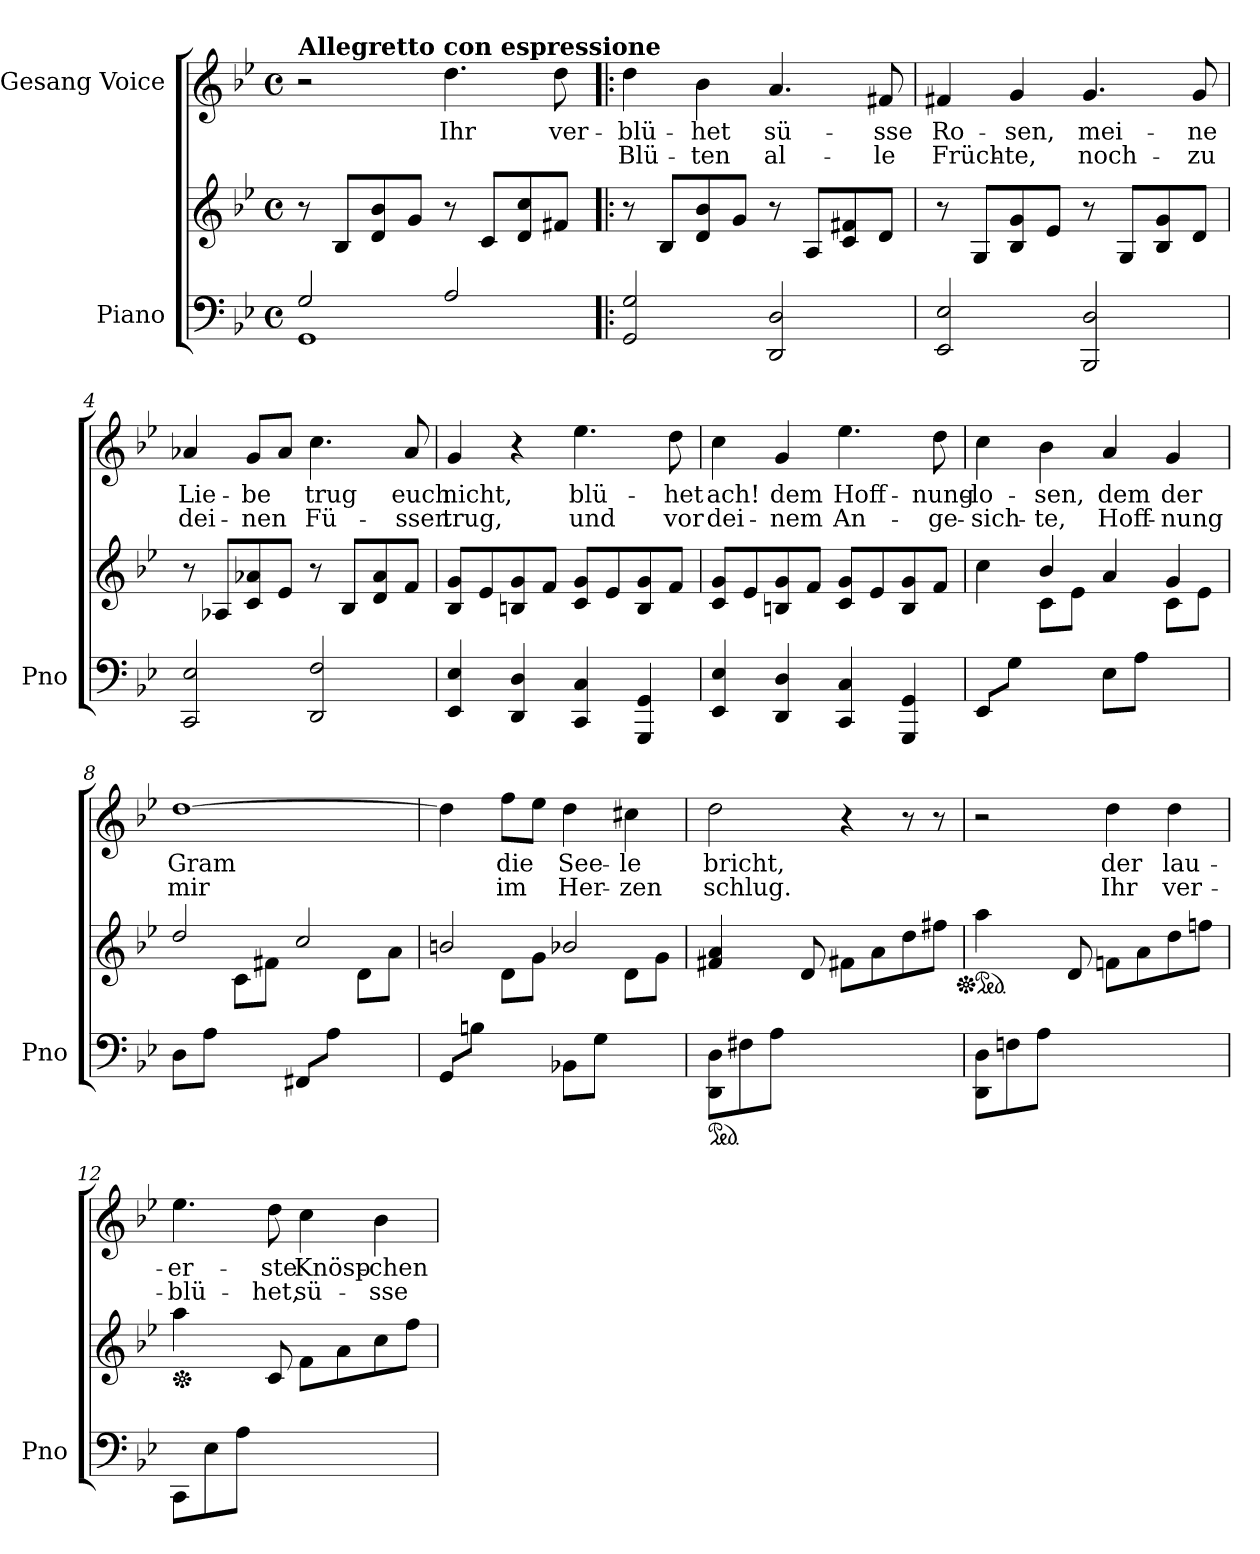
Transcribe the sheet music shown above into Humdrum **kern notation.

**kern	**kern	**kern	**text	**text
*part2	*part2	*part1	*part1	*part1
*staff3	*staff2	*staff1	*staff1	*staff1
*I"Piano	*	*I"Gesang Voice	*	*
*I'Pno	*	*	*	*
*clefF4	*clefG2	*clefG2	*	*
*k[b-e-]	*k[b-e-]	*k[b-e-]	*	*
*M4/4	*M4/4	*M4/4	*	*
*met(c)	*met(c)	*met(c)	*	*
=1	=1	=1	=1	=1
*^	*	*	*	*
!	!	!	!LO:TX:a:B:t=Allegretto con espressione	!	!
2G/	1GG	8r	2r	.	.
.	.	8B-/L	.	.	.
.	.	8d/ 8b-/	.	.	.
.	.	8g/J	.	.	.
2A/	.	8r	4.dd\	Ihr	.
.	.	8c/L	.	.	.
.	.	8d/ 8cc/	.	.	.
.	.	8f#X/J	8dd\	ver-	.
*v	*v	*	*	*	*
=2!|:	=2!|:	=2!|:	=2!|:	=2!|:
2GG/ 2G/	8r	4dd\	-blü-	Blü-
.	8B-/L	.	.	.
.	8d/ 8b-/	4b-\	-het	-ten
.	8g/J	.	.	.
2DD/ 2D/	8r	4.a/	sü-	al-
.	8A/L	.	.	.
.	8c/ 8f#X/	.	.	.
.	8d/J	8f#X/	-sse	-le
=3	=3	=3	=3	=3
2EE-/ 2E-/	8r	4f#X/	Ro-	Früch-
.	8G/L	.	.	.
.	8B-/ 8g/	4g/	-sen,	-te,
.	8e-/J	.	.	.
2BBB-/ 2D/	8r	4.g/	mei-	noch-
.	8G/L	.	.	.
.	8B-/ 8g/	.	.	.
.	8d/J	8g/	-ne	-zu
=4	=4	=4	=4	=4
2CC/ 2E-/	8r	4a-X/	Lie-	dei-
.	8A-X/L	.	.	.
.	8c/ 8a-X/	8g/L	-be	-nen
.	8e-/J	8a-/J	.	.
2DD/ 2F/	8r	4.cc\	trug	Fü-
.	8B-/L	.	.	.
.	8d/ 8a-/	.	.	.
.	8f/J	8a-/	euch	-ssen
=5	=5	=5	=5	=5
4EE-/ 4E-/	8B-/ 8g/L	4g/	nicht,	trug,
.	8e-/	.	.	.
4DD/ 4D/	8Bn/ 8g/	4r	.	.
.	8f/J	.	.	.
4CC/ 4C/	8c/ 8g/L	4.ee-\	blü-	und
.	8e-/	.	.	.
4GGG/ 4GG/	8B/ 8g/	.	.	.
.	8f/J	8dd\	-het	vor
=6	=6	=6	=6	=6
4EE-/ 4E-/	8c/ 8g/L	4cc\	ach!	dei-
.	8e-/	.	.	.
4DD/ 4D/	8Bn/ 8g/	4g/	dem	-nem
.	8f/J	.	.	.
4CC/ 4C/	8c/ 8g/L	4.ee-\	Hoff-	An-
.	8e-/	.	.	.
4GGG/ 4GG/	8B/ 8g/	.	.	.
.	8f/J	8dd\	-nung-	-ge-
=7	=7	=7	=7	=7
*	*^	*	*	*
8EE-/L	4cc\	4ryy	4cc\	-lo-	-sich-
8G\J	.	.	.	.	.
4ryy	4b-/	8c\L	4b-\	-sen,	-te,
.	.	8e-\J	.	.	.
8E-\L	4a/	4ryy	4a/	dem	Hoff-
8A\J	.	.	.	.	.
4ryy	4g/	8c\L	4g/	der	-nung
.	.	8e-\J	.	.	.
=8	=8	=8	=8	=8	=8
8D\L	2dd/	4ryy	[1dd	Gram	mir
8A\J	.	.	.	.	.
4ryy	.	8c\L	.	.	.
.	.	8f#X\J	.	.	.
8FF#X/L	2cc/	4ryy	.	.	.
8A\J	.	.	.	.	.
4ryy	.	8d\L	.	.	.
.	.	8a\J	.	.	.
=9	=9	=9	=9	=9	=9
8GG/L	2bn/	4ryy	4dd\]	.	.
8Bn\J	.	.	.	.	.
4ryy	.	8d\L	8ff\L	die	im
.	.	8g\J	8ee-\J	.	.
8BB-X\L	2b-X/	4ryy	4dd\	See-	Her-
8G\J	.	.	.	.	.
4ryy	.	8d\L	4cc#X\	-le	-zen
.	.	8g\J	.	.	.
=10	=10	=10	=10	=10	=10
*ped	*	*	*	*	*
8DD\ 8D\L	4f#X/ 4a/	4.ryy	2dd\	bricht,	schlug.
8F#X\	.	.	.	.	.
8A\J	4ryy	.	.	.	.
2ryy	.	8d/	.	.	.
.	2ryy	8f#X\L	4r	.	.
.	.	8a\	.	.	.
.	.	8dd\	8r	.	.
8ryy	.	8ff#X\J	8r	.	.
=11	=11	=11	=11	=11	=11
*	*Xped	*	*	*	*
*	*ped	*	*	*	*
8DD\ 8D\L	4aa\	4.ryy	2r	.	.
8Fn\	.	.	.	.	.
8A\J	4ryy	.	.	.	.
2ryy	.	8d/	.	.	.
.	2ryy	8fn\L	4dd\	der	Ihr
.	.	8a\	.	.	.
.	.	8dd\	4dd\	lau-	ver-
8ryy	.	8ffn\J	.	.	.
=12	=12	=12	=12	=12	=12
*	*Xped	*	*	*	*
8CC\L	4aa\	4.ryy	4.ee-\	-er-	-blü-
8E-\	.	.	.	.	.
8A\J	4ryy	.	.	.	.
2ryy	.	8c/	8dd\	-ste	-het,
.	2ryy	8f\L	4cc\	Knösp-	sü-
.	.	8a\	.	.	.
.	.	8cc\	4b-\	-chen	-sse
8ryy	.	8ff\J	.	.	.
*	*v	*v	*	*	*
=	=	=	=	=
*-	*-	*-	*-	*-
